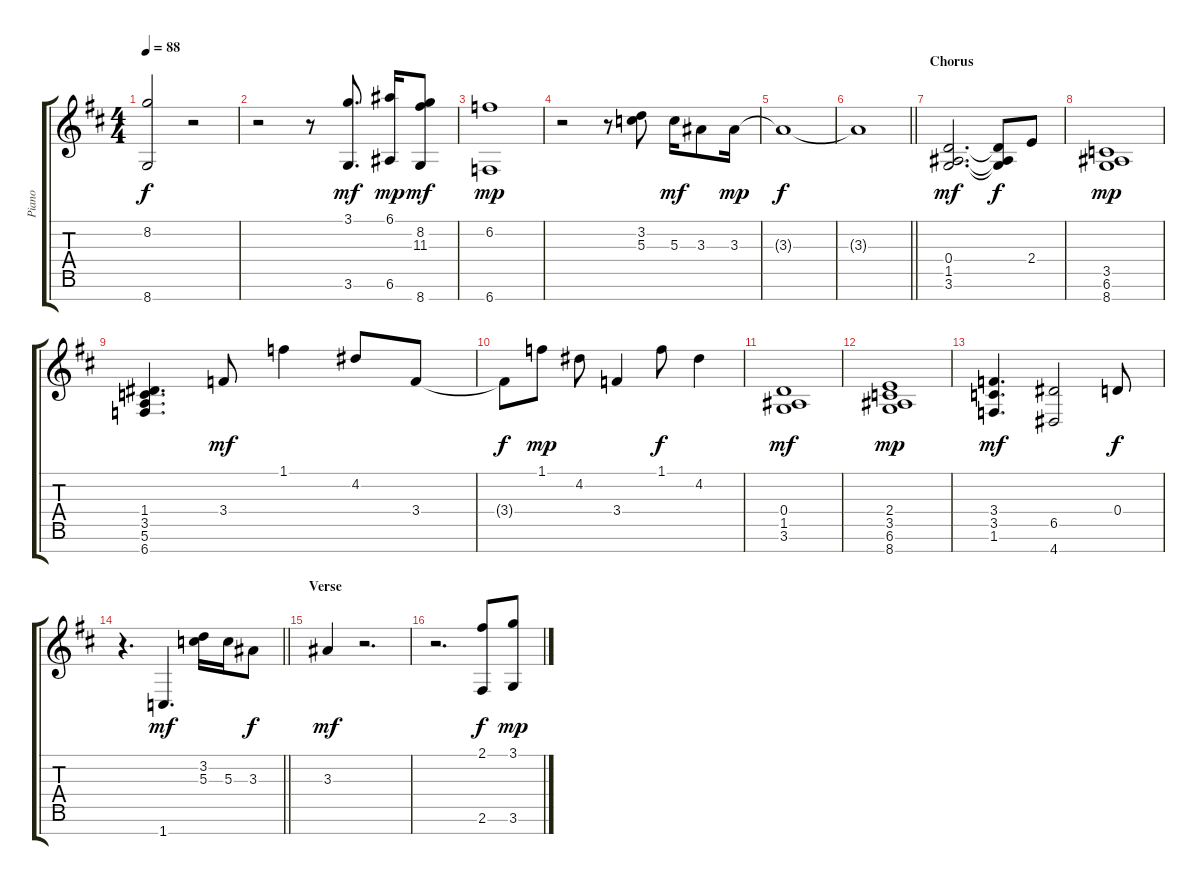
\track ("Piano" "Piano") {instrument acousticguitarnylon}
\staff {score tabs}
\tuning (E4 B3 G3 D3 A2 E2 B1) {hide}
\ts (4 4)
\tempo 88
\clef g2
\ks d
(8.2{t} 8.7{t}).2{dy f} r.2 |
r.2 r.8 (3.1 3.6).8{d dy mf} (6.1 6.6).16{dy mp} (8.2 11.3 8.7).8{dy mf} |
(6.2 6.7).1{dy mp} |
r.2 r.8 (3.2 5.3).8 5.3.16{dy mf} 3.3.8 3.3.16{dy mp} |
3.3{t}.1{dy f} |
\barLineRight lightlight
3.3{t}.1 |
\section ("" "Chorus")
(0.4 1.5 3.6).2{d dy mf} (0.4{t} 1.5{t} 3.6{t}).8{dy f} 2.4.8 |
(3.5 6.6 8.7).1{dy mp} |
(1.4 3.5 5.6 6.7).4{d} 3.4.8{dy mf} 1.1.4 4.2.8 3.4.8 |
3.4{t}.8{dy f} 1.1.8{dy mp} 4.2.8 3.4.4 1.1.8{dy f} 4.2.4 |
(0.4 1.5 3.6).1{dy mf} |
(2.4 3.5 6.6 8.7).1{dy mp} |
(3.4 3.5 1.6).4{d dy mf} (6.5 4.7).2 0.4.8{dy f} |
\barLineRight lightlight
r.4{d} 1.7.4{d dy mf} (3.2 5.3).16 5.3.16 3.3.8{dy f} |
\section ("" "Verse")
3.3.4{dy mf} r.2{d} |
r.2{d} (2.1 2.6).8{dy f} (3.1 3.6).8{dy mp}
